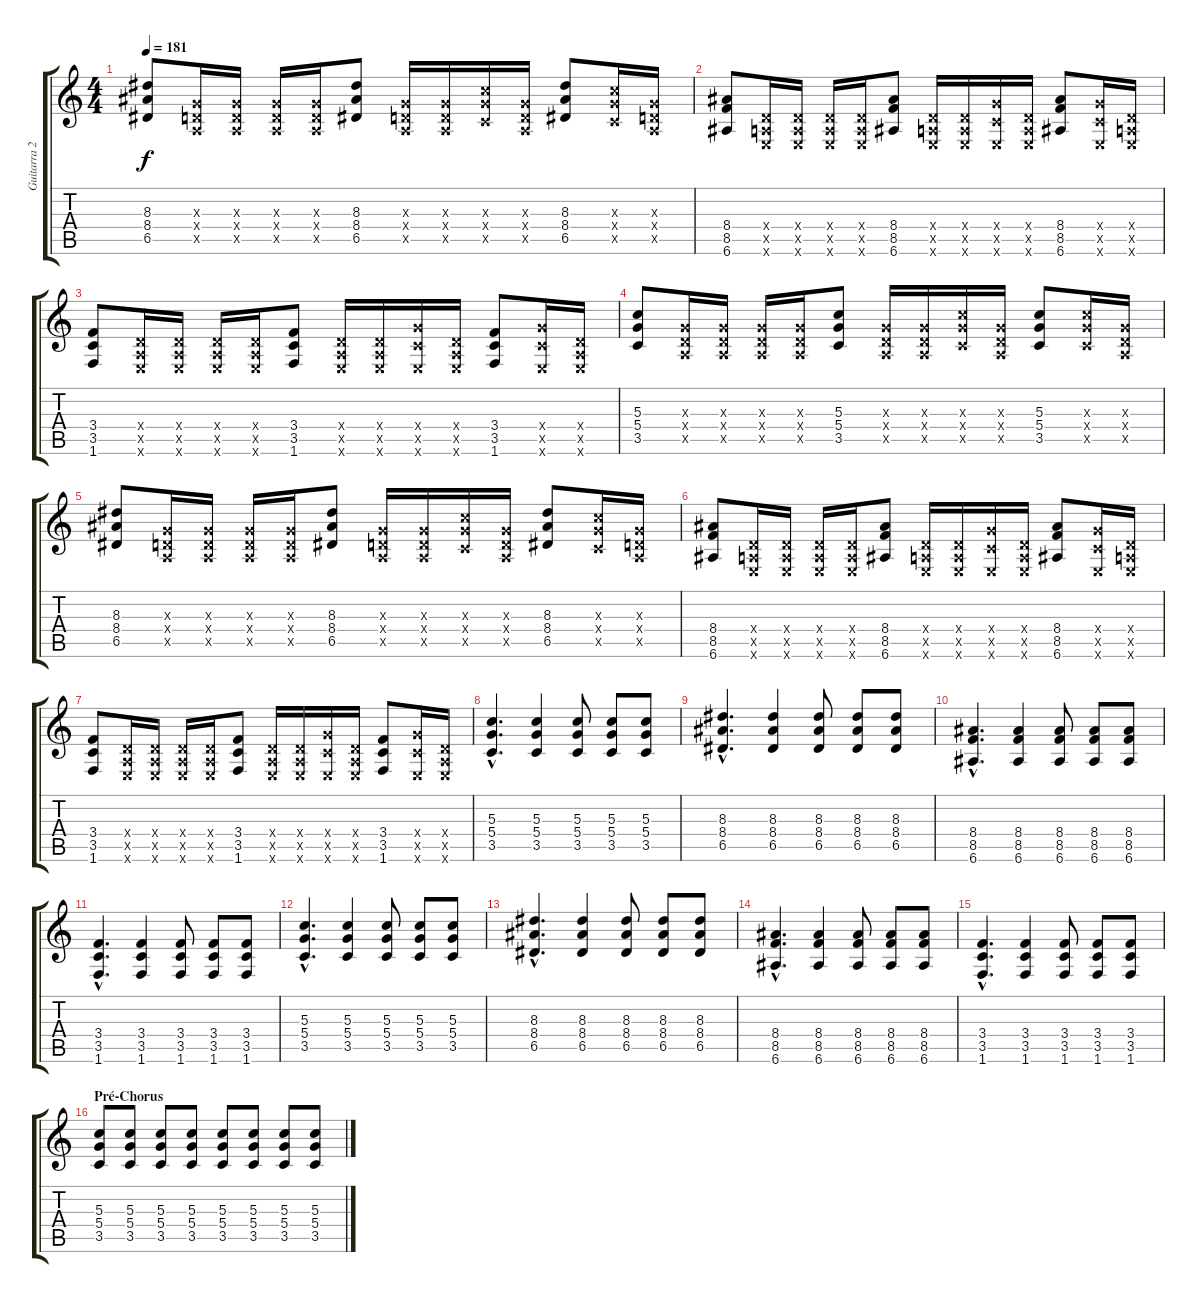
\track ("Guitarra 2 - Erik" "Guitarra 2") {instrument overdrivenguitar}
\staff {score tabs}
\tuning (E4 B3 G3 D3 A2 E2) {hide}
\ts (4 4)
\tempo 181
\clef g2
\ks c
(8.3 8.4 6.5).8{dy f} (0.3{x} 0.4{x} 0.5{x}).16 (0.3{x} 0.4{x} 0.5{x}).16 (0.3{x} 0.4{x} 0.5{x}).16 (0.3{x} 0.4{x} 0.5{x}).16 (8.3 8.4 6.5).8 (0.3{x} 0.4{x} 0.5{x}).16 (0.3{x} 0.4{x} 0.5{x}).16 (5.3{x} 5.4{x} 3.5{x}).16 (0.3{x} 0.4{x} 0.5{x}).16 (8.3 8.4 6.5).8 (5.3{x} 5.4{x} 3.5{x}).16 (0.3{x} 0.4{x} 0.5{x}).16 |
(8.4 8.5 6.6).8 (0.4{x} 0.5{x} 0.6{x}).16 (0.4{x} 0.5{x} 0.6{x}).16 (0.4{x} 0.5{x} 0.6{x}).16 (0.4{x} 0.5{x} 0.6{x}).16 (8.4 8.5 6.6).8 (0.4{x} 0.5{x} 0.6{x}).16 (0.4{x} 0.5{x} 0.6{x}).16 (5.4{x} 3.5{x} 0.6{x}).16 (0.4{x} 0.5{x} 0.6{x}).16 (8.4 8.5 6.6).8 (5.4{x} 3.5{x} 0.6{x}).16 (0.4{x} 0.5{x} 0.6{x}).16 |
(3.4 3.5 1.6).8 (0.4{x} 0.5{x} 0.6{x}).16 (0.4{x} 0.5{x} 0.6{x}).16 (0.4{x} 0.5{x} 0.6{x}).16 (0.4{x} 0.5{x} 0.6{x}).16 (3.4 3.5 1.6).8 (0.4{x} 0.5{x} 0.6{x}).16 (0.4{x} 0.5{x} 0.6{x}).16 (5.4{x} 3.5{x} 0.6{x}).16 (0.4{x} 0.5{x} 0.6{x}).16 (3.4 3.5 1.6).8 (5.4{x} 3.5{x} 0.6{x}).16 (0.4{x} 0.5{x} 0.6{x}).16 |
(5.3 5.4 3.5).8 (0.3{x} 0.4{x} 0.5{x}).16 (0.3{x} 0.4{x} 0.5{x}).16 (0.3{x} 0.4{x} 0.5{x}).16 (0.3{x} 0.4{x} 0.5{x}).16 (5.3 5.4 3.5).8 (0.3{x} 0.4{x} 0.5{x}).16 (0.3{x} 0.4{x} 0.5{x}).16 (5.3{x} 5.4{x} 3.5{x}).16 (0.3{x} 0.4{x} 0.5{x}).16 (5.3 5.4 3.5).8 (5.3{x} 5.4{x} 3.5{x}).16 (0.3{x} 0.4{x} 0.5{x}).16 |
(8.3 8.4 6.5).8 (0.3{x} 0.4{x} 0.5{x}).16 (0.3{x} 0.4{x} 0.5{x}).16 (0.3{x} 0.4{x} 0.5{x}).16 (0.3{x} 0.4{x} 0.5{x}).16 (8.3 8.4 6.5).8 (0.3{x} 0.4{x} 0.5{x}).16 (0.3{x} 0.4{x} 0.5{x}).16 (5.3{x} 5.4{x} 3.5{x}).16 (0.3{x} 0.4{x} 0.5{x}).16 (8.3 8.4 6.5).8 (5.3{x} 5.4{x} 3.5{x}).16 (0.3{x} 0.4{x} 0.5{x}).16 |
(8.4 8.5 6.6).8 (0.4{x} 0.5{x} 0.6{x}).16 (0.4{x} 0.5{x} 0.6{x}).16 (0.4{x} 0.5{x} 0.6{x}).16 (0.4{x} 0.5{x} 0.6{x}).16 (8.4 8.5 6.6).8 (0.4{x} 0.5{x} 0.6{x}).16 (0.4{x} 0.5{x} 0.6{x}).16 (5.4{x} 3.5{x} 0.6{x}).16 (0.4{x} 0.5{x} 0.6{x}).16 (8.4 8.5 6.6).8 (5.4{x} 3.5{x} 0.6{x}).16 (0.4{x} 0.5{x} 0.6{x}).16 |
(3.4 3.5 1.6).8 (0.4{x} 0.5{x} 0.6{x}).16 (0.4{x} 0.5{x} 0.6{x}).16 (0.4{x} 0.5{x} 0.6{x}).16 (0.4{x} 0.5{x} 0.6{x}).16 (3.4 3.5 1.6).8 (0.4{x} 0.5{x} 0.6{x}).16 (0.4{x} 0.5{x} 0.6{x}).16 (5.4{x} 3.5{x} 0.6{x}).16 (0.4{x} 0.5{x} 0.6{x}).16 (3.4 3.5 1.6).8 (5.4{x} 3.5{x} 0.6{x}).16 (0.4{x} 0.5{x} 0.6{x}).16 |
(5.3{hac} 5.4{hac} 3.5{hac}).4{d} (5.3 5.4 3.5).4 (5.3 5.4 3.5).8 (5.3 5.4 3.5).8 (5.3 5.4 3.5).8 |
(8.3{hac} 8.4{hac} 6.5{hac}).4{d} (8.3 8.4 6.5).4 (8.3 8.4 6.5).8 (8.3 8.4 6.5).8 (8.3 8.4 6.5).8 |
(8.4{hac} 8.5{hac} 6.6{hac}).4{d} (8.4 8.5 6.6).4 (8.4 8.5 6.6).8 (8.4 8.5 6.6).8 (8.4 8.5 6.6).8 |
(3.4{hac} 3.5{hac} 1.6{hac}).4{d} (3.4 3.5 1.6).4 (3.4 3.5 1.6).8 (3.4 3.5 1.6).8 (3.4 3.5 1.6).8 |
(5.3{hac} 5.4{hac} 3.5{hac}).4{d} (5.3 5.4 3.5).4 (5.3 5.4 3.5).8 (5.3 5.4 3.5).8 (5.3 5.4 3.5).8 |
(8.3{hac} 8.4{hac} 6.5{hac}).4{d} (8.3 8.4 6.5).4 (8.3 8.4 6.5).8 (8.3 8.4 6.5).8 (8.3 8.4 6.5).8 |
(8.4{hac} 8.5{hac} 6.6{hac}).4{d} (8.4 8.5 6.6).4 (8.4 8.5 6.6).8 (8.4 8.5 6.6).8 (8.4 8.5 6.6).8 |
(3.4{hac} 3.5{hac} 1.6{hac}).4{d} (3.4 3.5 1.6).4 (3.4 3.5 1.6).8 (3.4 3.5 1.6).8 (3.4 3.5 1.6).8 |
\section ("" "Pré-Chorus")
(5.3 5.4 3.5).8 (5.3 5.4 3.5).8 (5.3 5.4 3.5).8 (5.3 5.4 3.5).8 (5.3 5.4 3.5).8 (5.3 5.4 3.5).8 (5.3 5.4 3.5).8 (5.3 5.4 3.5).8
